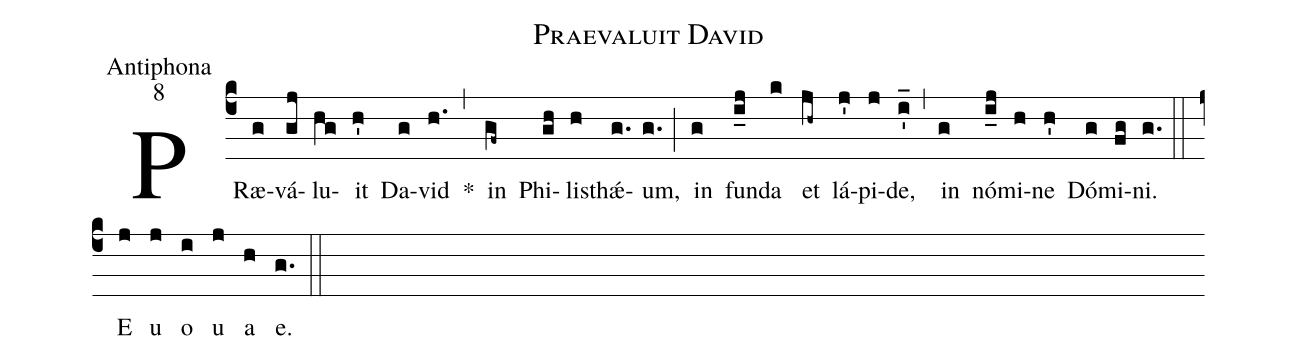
name:Praevaluit David;
office-part:Antiphona;
mode:8;
%%
(c4) PRæ(g)vá(gj)lu(hg)it(h') Da(g)vid(h.) *(,) in(gf~) Phi(gh)lis(h)thǽ(g.)um,(g.) (;) in(g) fun(i_j)da(k) et(jh~) lá(j')pi(j)de,(i_') (,) in(g) nó(i_j)mi(h)ne(h') Dó(g)mi(fg)ni.(g.) (::) E(j) u(j) o(i) u(j) a(h) e.(g.) (::)
